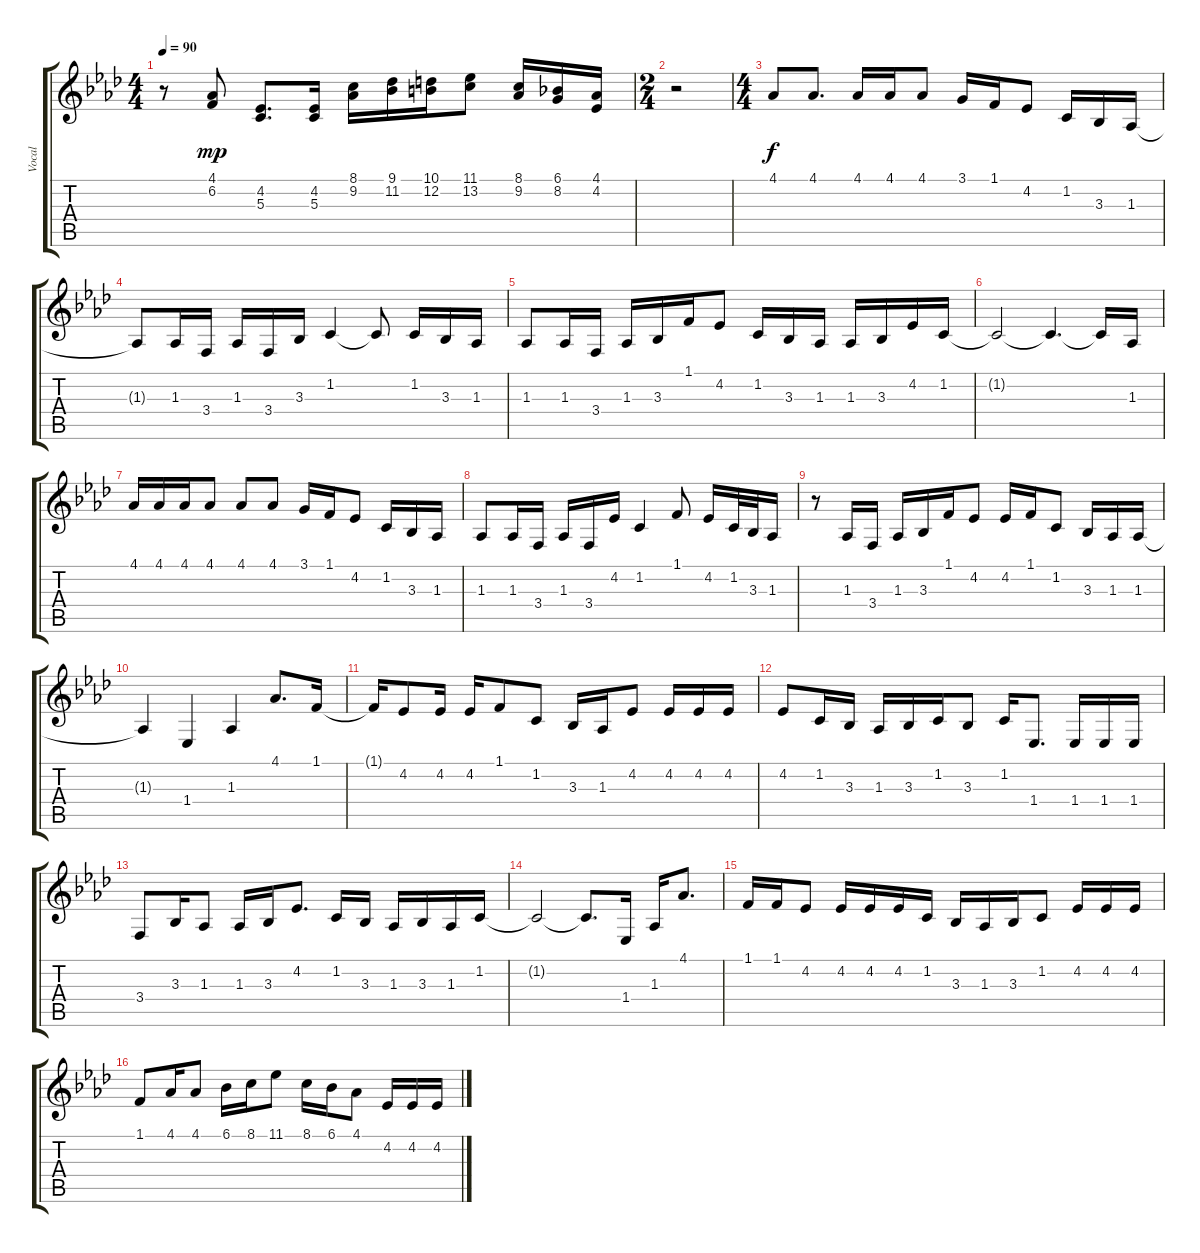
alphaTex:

\track ("Vocal" "Vocal") {instrument clarinet}
\staff {score tabs}
\tuning (E4 B3 G3 D3 A2 E2) {hide}
\ts (4 4)
\tempo 90
\clef g2
\ks ab
r.8{dy mp} (4.1 6.2).8 (4.2 5.3).8{d} (4.2 5.3).16 (8.1 9.2).16 (9.1 11.2).16 (10.1 12.2).16 (11.1 13.2).8 (8.1 9.2).16 (6.1 8.2).16 (4.1 4.2).16 |
\ts (2 4)
r.2 |
\ts (4 4)
4.1.8{dy f} 4.1.8{d} 4.1.16 4.1.16 4.1.8 3.1.16 1.1.16 4.2.8 1.2.16 3.3.16 1.3.16 |
1.3{t}.8 1.3.16 3.4.16 1.3.16 3.4.16 3.3.16 1.2.4 1.2{t}.8 1.2.16 3.3.16 1.3.16 |
1.3.8 1.3.16 3.4.16 1.3.16 3.3.16 1.1.16 4.2.8 1.2.16 3.3.16 1.3.16 1.3.16 3.3.16 4.2.16 1.2.16 |
1.2{t}.2 1.2{t}.4{d} 1.2{t}.16 1.3.16 |
4.1.16 4.1.16 4.1.16 4.1.8 4.1.8 4.1.8 3.1.16 1.1.16 4.2.8 1.2.16 3.3.16 1.3.16 |
1.3.8 1.3.16 3.4.16 1.3.16 3.4.16 4.2.16 1.2.4 1.1.8 4.2.16 1.2.32 3.3.32 1.3.16 |
r.8 1.3.16 3.4.16 1.3.16 3.3.16 1.1.16 4.2.8 4.2.16 1.1.16 1.2.8 3.3.16 1.3.16 1.3.16 |
1.3{t}.4 1.4.4 1.3.4 4.1.8{d} 1.1.16 |
1.1{t}.16 4.2.8 4.2.16 4.2.16 1.1.8 1.2.8 3.3.16 1.3.16 4.2.8 4.2.16 4.2.16 4.2.16 |
4.2.8 1.2.16 3.3.16 1.3.16 3.3.16 1.2.16 3.3.8 1.2.16 1.4.8{d} 1.4.16 1.4.16 1.4.16 |
3.4.8 3.3.16 1.3.8 1.3.16 3.3.16 4.2.8{d} 1.2.16 3.3.16 1.3.16 3.3.16 1.3.16 1.2.16 |
1.2{t}.2 1.2{t}.8{d} 1.4.16 1.3.16 4.1.8{d} |
1.1.16 1.1.16 4.2.8 4.2.16 4.2.16 4.2.16 1.2.16 3.3.16 1.3.16 3.3.16 1.2.8 4.2.16 4.2.16 4.2.16 |
1.1.8 4.1.16 4.1.8 6.1.16 8.1.16 11.1.8 8.1.16 6.1.16 4.1.8 4.2.16 4.2.16 4.2.16
